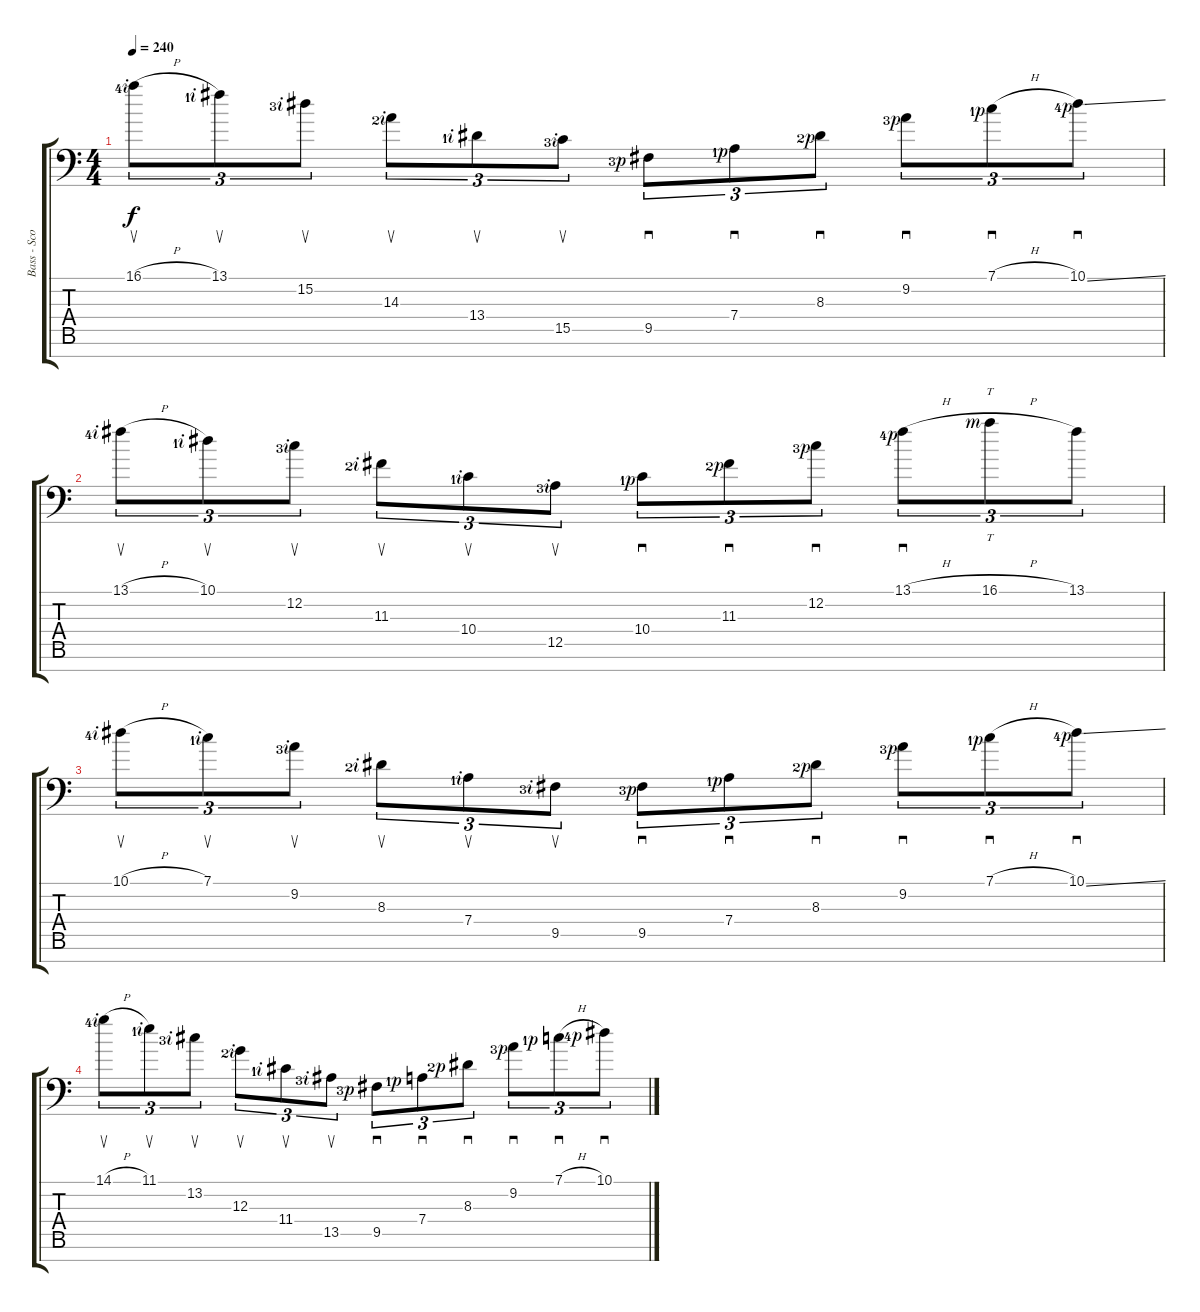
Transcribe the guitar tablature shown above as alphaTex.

\track ("Bass - Scott Plummer" "Bass - Sco") {instrument electricbassfinger}
\staff {score tabs}
\tuning (F3 C3 G2 D2 A1 E1 B0) {hide}
\ts (4 4)
\tempo 240
\clef f4
\ks c
16.1{h lf 5 rf 2}.8{su tu (3 2) dy f} 13.1{lf 2 rf 2}.8{su tu (3 2)} 15.2{lf 4 rf 2}.8{su tu (3 2)} 14.3{lf 3 rf 2}.8{su tu (3 2)} 13.4{lf 2 rf 2}.8{su tu (3 2)} 15.5{lf 4 rf 2}.8{su tu (3 2)} 9.5{lf 4 rf 1}.8{sd tu (3 2)} 7.4{lf 2 rf 1}.8{sd tu (3 2)} 8.3{lf 3 rf 1}.8{sd tu (3 2)} 9.2{lf 4 rf 1}.8{sd tu (3 2)} 7.1{h lf 2 rf 1}.8{sd tu (3 2)} 10.1{ss lf 5 rf 1}.8{sd tu (3 2)} |
13.1{h lf 5 rf 2}.8{su tu (3 2)} 10.1{lf 2 rf 2}.8{su tu (3 2)} 12.2{lf 4 rf 2}.8{su tu (3 2)} 11.3{lf 3 rf 2}.8{su tu (3 2)} 10.4{lf 2 rf 2}.8{su tu (3 2)} 12.5{lf 4 rf 2}.8{su tu (3 2)} 10.4{lf 2 rf 1}.8{sd tu (3 2)} 11.3{lf 3 rf 1}.8{sd tu (3 2)} 12.2{lf 4 rf 1}.8{sd tu (3 2)} 13.1{h lf 5 rf 1}.8{sd tu (3 2)} 16.1{h rf 3}.8{tt tu (3 2)} 13.1.8{tu (3 2)} |
10.1{h lf 5 rf 2}.8{su tu (3 2)} 7.1{lf 2 rf 2}.8{su tu (3 2)} 9.2{lf 4 rf 2}.8{su tu (3 2)} 8.3{lf 3 rf 2}.8{su tu (3 2)} 7.4{lf 2 rf 2}.8{su tu (3 2)} 9.5{lf 4 rf 2}.8{su tu (3 2)} 9.5{lf 4 rf 1}.8{sd tu (3 2)} 7.4{lf 2 rf 1}.8{sd tu (3 2)} 8.3{lf 3 rf 1}.8{sd tu (3 2)} 9.2{lf 4 rf 1}.8{sd tu (3 2)} 7.1{h lf 2 rf 1}.8{sd tu (3 2)} 10.1{ss lf 5 rf 1}.8{sd tu (3 2)} |
14.1{h lf 5 rf 2}.8{su tu (3 2)} 11.1{lf 2 rf 2}.8{su tu (3 2)} 13.2{lf 4 rf 2}.8{su tu (3 2)} 12.3{lf 3 rf 2}.8{su tu (3 2)} 11.4{lf 2 rf 2}.8{su tu (3 2)} 13.5{lf 4 rf 2}.8{su tu (3 2)} 9.5{lf 4 rf 1}.8{sd tu (3 2)} 7.4{lf 2 rf 1}.8{sd tu (3 2)} 8.3{lf 3 rf 1}.8{sd tu (3 2)} 9.2{lf 4 rf 1}.8{sd tu (3 2)} 7.1{h lf 2 rf 1}.8{sd tu (3 2)} 10.1{ss lf 5 rf 1}.8{sd tu (3 2)}
